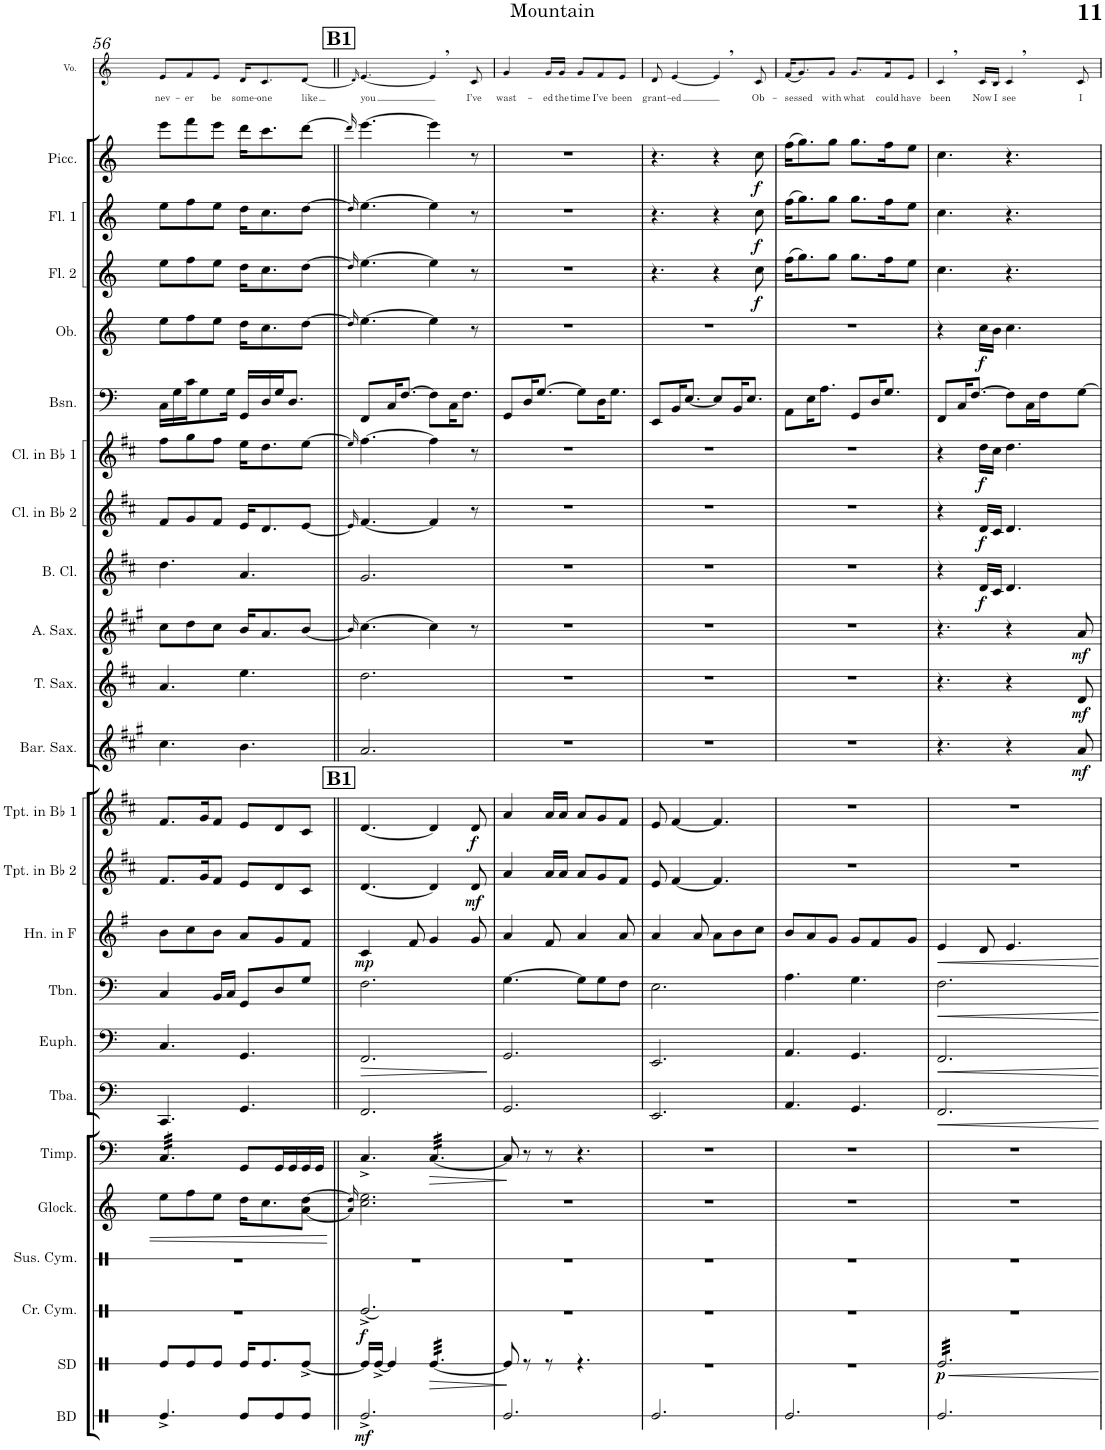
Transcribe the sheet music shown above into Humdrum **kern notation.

**kern	**dynam	**kern	**dynam	**kern	**dynam	**kern	**kern	**kern	**kern	**kern	**kern	**kern	**dynam	**kern	**dynam	**kern	**dynam	**kern	**dynam	**kern	**dynam	**kern	**dynam	**kern	**dynam	**kern	**dynam	**kern	**dynam	**kern	**kern	**dynam	**kern	**dynam	**kern	**dynam	**kern	**dynam	**kern	**text
*part24	*part24	*part23	*part23	*part22	*part22	*part21	*part20	*part19	*part18	*part17	*part16	*part15	*part15	*part14	*part14	*part13	*part13	*part12	*part12	*part11	*part11	*part10	*part10	*part9	*part9	*part8	*part8	*part7	*part7	*part6	*part5	*part5	*part4	*part4	*part3	*part3	*part2	*part2	*part1	*part1
*staff24	*staff24	*staff23	*staff23	*staff22	*staff22	*staff21	*staff20	*staff19	*staff18	*staff17	*staff16	*staff15	*staff15	*staff14	*staff14	*staff13	*staff13	*staff12	*staff12	*staff11	*staff11	*staff10	*staff10	*staff9	*staff9	*staff8	*staff8	*staff7	*staff7	*staff6	*staff5	*staff5	*staff4	*staff4	*staff3	*staff3	*staff2	*staff2	*staff1	*staff1
*I"Bass Drum	*	*I"Snare Drum	*	*I"Crash Cymbals	*	*I"Suspended Cymbal	*I"Glockenspiel	*I"Timpani	*I"Tuba	*I"Euphonium	*I"Trombone	*I"Horn in F	*	*I"Trumpet in Bb 2	*	*I"Trumpet in Bb 1	*	*I"Baritone Saxophone	*	*I"Tenor Saxophone	*	*I"Alto Saxophone	*	*I"Bass Clarinet	*	*I"Clarinet in Bb 2	*	*I"Clarinet in Bb 1	*	*I"Bassoon	*I"Oboe	*	*I"Flute 2	*	*I"Flute 1	*	*I"Piccolo	*	*I"Voice	*
*I'BD	*	*I'SD	*	*I'Cr. Cym.	*	*I'Sus. Cym.	*I'Glock.	*I'Timp.	*I'Tba.	*I'Euph.	*I'Tbn.	*I'Hn. in F	*	*I'Tpt. in Bb 2	*	*I'Tpt. in Bb 1	*	*I'Bar. Sax.	*	*I'T. Sax.	*	*I'A. Sax.	*	*I'B. Cl.	*	*I'Cl. in Bb 2	*	*I'Cl. in Bb 1	*	*I'Bsn.	*I'Ob.	*	*I'Fl. 2	*	*I'Fl. 1	*	*I'Picc.	*	*I'Vo.	*
!!LO:PB:g=z
*clefX	*	*clefX	*	*clefX	*	*clefX	*clefG2	*clefF4	*clefF4	*clefF4	*clefF4	*clefG2	*	*clefG2	*	*clefG2	*	*clefG2	*	*clefG2	*	*clefG2	*	*clefG2	*	*clefG2	*	*clefG2	*	*clefF4	*clefG2	*	*clefG2	*	*clefG2	*	*clefG2	*	*clefG2	*
*	*	*	*	*	*	*	*Trd-14c-24	*	*	*	*	*Trd4c7	*	*Trd1c2	*	*Trd1c2	*	*Trd12c21	*	*Trd8c14	*	*Trd5c9	*	*Trd8c14	*	*Trd1c2	*	*Trd1c2	*	*	*	*	*	*	*	*	*Trd-7c-12	*	*	*
*k[]	*	*k[]	*	*k[]	*	*k[]	*k[]	*k[]	*k[]	*k[]	*k[]	*k[f#]	*	*k[f#c#]	*	*k[f#c#]	*	*k[f#c#g#]	*	*k[f#c#]	*	*k[f#c#g#]	*	*k[f#c#]	*	*k[f#c#]	*	*k[f#c#]	*	*k[]	*k[]	*	*k[]	*	*k[]	*	*k[]	*	*k[]	*
*M6/8	*	*M6/8	*	*M6/8	*	*M6/8	*M6/8	*M6/8	*M6/8	*M6/8	*M6/8	*M6/8	*	*M6/8	*	*M6/8	*	*M6/8	*	*M6/8	*	*M6/8	*	*M6/8	*	*M6/8	*	*M6/8	*	*M6/8	*M6/8	*	*M6/8	*	*M6/8	*	*M6/8	*	*M6/8	*
=56	=56	=56	=56	=56	=56	=56	=56	=56	=56	=56	=56	=56	=56	=56	=56	=56	=56	=56	=56	=56	=56	=56	=56	=56	=56	=56	=56	=56	=56	=56	=56	=56	=56	=56	=56	=56	=56	=56	=56	=56
!	!	!	!	!	!	!	!	!	!	!	!	!	!	!	!	!	!	!	!	!	!	!	!	!	!	!	!	!	!	!	!	!	!	!	!	!	!	!	!	!LO:LY:b
*	*	*	*	*	*	*	*	*tremolo	*	*	*	*	*	*	*	*	*	*	*	*	*	*	*	*	*	*	*	*	*	*	*	*	*	*	*	*	*	*	*	*
4.Re^/	.	8Re/L	.	2.r	.	2.r	8ee\L	32C/LLL	4.CC/	4.C/	4C/	8b\L	.	8.f#/L	.	8.f#/L	.	4.cc#\	.	4.a/	.	8cc#\L	.	4.dd\	.	8f#/L	.	8ff#\L	.	16C\LL	8ee\L	.	8ee\L	.	8ee\L	.	8eee\L	.	8e/L	nev-
.	.	.	.	.	.	.	.	32C/	.	.	.	.	.	.	.	.	.	.	.	.	.	.	.	.	.	.	.	.	.	.	.	.	.	.	.	.	.	.	.	.
.	.	.	.	.	.	.	.	32C/	.	.	.	.	.	.	.	.	.	.	.	.	.	.	.	.	.	.	.	.	.	16G\	.	.	.	.	.	.	.	.	.	.
.	.	.	.	.	.	.	.	32C/	.	.	.	.	.	.	.	.	.	.	.	.	.	.	.	.	.	.	.	.	.	.	.	.	.	.	.	.	.	.	.	.
!	!	!	!	!	!	!	!	!	!	!	!	!	!	!	!	!	!	!	!	!	!	!	!	!	!	!	!	!	!	!	!	!	!	!	!	!	!	!	!	!LO:LY:b
.	.	8Re/	.	.	.	.	8ff\	32C/	.	.	.	8cc\	.	.	.	.	.	.	.	.	.	8dd\	.	.	.	8g/	.	8gg\	.	16c\J	8ff\	.	8ff\	.	8ff\	.	8fff\	.	8f/	-er
.	.	.	.	.	.	.	.	32C/	.	.	.	.	.	.	.	.	.	.	.	.	.	.	.	.	.	.	.	.	.	.	.	.	.	.	.	.	.	.	.	.
.	.	.	.	.	.	.	.	32C/	.	.	.	.	.	16g/K	.	16g/K	.	.	.	.	.	.	.	.	.	.	.	.	.	8G\	.	.	.	.	.	.	.	.	.	.
.	.	.	.	.	.	.	.	32C/	.	.	.	.	.	.	.	.	.	.	.	.	.	.	.	.	.	.	.	.	.	.	.	.	.	.	.	.	.	.	.	.
!	!	!	!	!	!	!	!	!	!	!	!	!	!	!	!	!	!	!	!	!	!	!	!	!	!	!	!	!	!	!	!	!	!	!	!	!	!	!	!	!LO:LY:b
.	.	8Re/J	.	.	.	.	8ee\J	32C/	.	.	16BB/LL	8b\J	.	8f#/J	.	8f#/J	.	.	.	.	.	8cc#\J	.	.	.	8f#/J	.	8ff#\J	.	.	8ee\J	.	8ee\J	.	8ee\J	.	8eee\J	.	8e/J	be
.	.	.	.	.	.	.	.	32C/	.	.	.	.	.	.	.	.	.	.	.	.	.	.	.	.	.	.	.	.	.	.	.	.	.	.	.	.	.	.	.	.
.	.	.	.	.	.	.	.	32C/	.	.	16C/JJ	.	.	.	.	.	.	.	.	.	.	.	.	.	.	.	.	.	.	16G\Jk	.	.	.	.	.	.	.	.	.	.
.	.	.	.	.	.	.	.	32C/JJJ	.	.	.	.	.	.	.	.	.	.	.	.	.	.	.	.	.	.	.	.	.	.	.	.	.	.	.	.	.	.	.	.
*	*	*	*	*	*	*	*	*Xtremolo	*	*	*	*	*	*	*	*	*	*	*	*	*	*	*	*	*	*	*	*	*	*	*	*	*	*	*	*	*	*	*	*
!	!	!	!	!	!	!	!	!	!	!	!	!	!	!	!	!	!	!	!	!	!	!	!	!	!	!	!	!	!	!	!	!	!	!	!	!	!	!	!	!LO:LY:b
8Re/L	.	16Re/KL	.	.	.	.	16dd\KL	8GG/L	4.GG/	4.GG/	8GG/L	8a/L	.	8e/L	.	8e/L	.	4.b\	.	4.ee\	.	16b/KL	.	4.a/	.	16e/KL	.	16ee\KL	.	16GG/LL	16dd\KL	.	16dd\KL	.	16dd\KL	.	16ddd\KL	.	16d/KL	some-
!	!	!	!	!	!	!	!	!	!	!	!	!	!	!	!	!	!	!	!	!	!	!	!	!	!	!	!	!	!	!	!	!	!	!	!	!	!	!	!	!LO:LY:b
.	.	8.Re/	.	.	.	.	8.cc\	.	.	.	.	.	.	.	.	.	.	.	.	.	.	8.a/	.	.	.	8.d/	.	8.dd\	.	16D/	8.cc\	.	8.cc\	.	8.cc\	.	8.ccc\	.	8.c/	-one
8Re/	.	.	.	.	.	.	.	16GG/L	.	.	8D/	8g/	.	8d/	.	8d/	.	.	.	.	.	.	.	.	.	.	.	.	.	16G/J	.	.	.	.	.	.	.	.	.	.
.	.	.	.	.	.	.	.	16GG/	.	.	.	.	.	.	.	.	.	.	.	.	.	.	.	.	.	.	.	.	.	8.D/J	.	.	.	.	.	.	.	.	.	.
!	!	!	!	!	!	!	!	!	!	!	!	!	!	!	!	!	!	!	!	!	!	!	!	!	!	!	!	!	!	!	!	!	!	!	!	!	!	!	!	!LO:LY:b
8Re/J	.	[8Re^/J	.	.	.	.	[8a\ [8dd\J	16GG/	.	.	8G/J	8f#/J	.	8c#/J	.	8c#/J	.	.	.	.	.	[8b/J	.	.	.	[8e/J	.	[8ee\J	.	.	[8dd\J	.	[8dd\J	.	[8dd\J	.	[8ddd\J	.	[8d/J	like
.	.	.	.	.	.	.	.	16GG/JJ	.	.	.	.	.	.	.	.	.	.	.	.	.	.	.	.	.	.	.	.	.	.	.	.	.	.	.	.	.	.	.	.
!!LO:REH:place=s1:a:B:cj:fs=14:t=B1
!!LO:REH:place=s13:a:B:cj:fs=14:t=B1
=57||	=57||	=57||	=57||	=57||	=57||	=57||	=57||	=57||	=57||	=57||	=57||	=57||	=57||	=57||	=57||	=57||	=57||	=57||	=57||	=57||	=57||	=57||	=57||	=57||	=57||	=57||	=57||	=57||	=57||	=57||	=57||	=57||	=57||	=57||	=57||	=57||	=57||	=57||	=57||	=57||
.	.	.	.	.	.	.	16qa/] 16qdd/]	.	.	.	.	.	.	.	.	.	.	.	.	.	.	16qb/]	.	.	.	16qe/]	.	16qee/]	.	.	16qdd/]	.	16qdd/]	.	16qdd/]	.	16qddd/]	.	16qd/]	.
!	!LO:DY:b	!	!	!	!LO:DY:b	!	!	!	!	!	!	!	!LO:DY:b	!	!	!	!	!	!	!	!	!	!	!	!	!	!	!	!	!	!	!	!	!	!	!	!	!	!	!LO:LY:b
2.Re^/	mf	16Re/LL]	.	2.Re^/	f	2.r	2.cc\ 2.ee\	4.C^/	2.FF/	2.FF/	2.F\	4c/	mp	[4.d/	.	[4.d/	.	2.a/	.	2.dd\	.	[4.cc#\	.	2.g/	.	[4.f#/	.	[4.ff#\	.	8FF/L	[4.ee\	.	[4.ee\	.	[4.ee\	.	[4.eee\	.	[4.e/	you
.	.	[16Re^/JJ	.	.	.	.	.	.	.	.	.	.	.	.	.	.	.	.	.	.	.	.	.	.	.	.	.	.	.	.	.	.	.	.	.	.	.	.	.	.
.	.	4Re/]	.	.	.	.	.	.	.	.	.	.	.	.	.	.	.	.	.	.	.	.	.	.	.	.	.	.	.	16C/K	.	.	.	.	.	.	.	.	.	.
.	.	.	.	.	.	.	.	.	.	.	.	.	.	.	.	.	.	.	.	.	.	.	.	.	.	.	.	.	.	[8.F/J	.	.	.	.	.	.	.	.	.	.
.	.	.	.	.	.	.	.	.	.	.	.	8f#/	.	.	.	.	.	.	.	.	.	.	.	.	.	.	.	.	.	.	.	.	.	.	.	.	.	.	.	.
*	*	*tremolo	*	*	*	*	*	*	*	*	*	*	*	*	*	*	*	*	*	*	*	*	*	*	*	*	*	*	*	*	*	*	*	*	*	*	*	*	*	*
*	*	*	*	*	*	*	*	*tremolo	*	*	*	*	*	*	*	*	*	*	*	*	*	*	*	*	*	*	*	*	*	*	*	*	*	*	*	*	*	*	*	*
.	.	[32Re/LLL	.	.	.	.	.	[32C/LLL	.	.	.	4g/	.	4d/]	.	4d/]	.	.	.	.	.	4cc#\]	.	.	.	4f#/]	.	4ff#\]	.	8F\L]	4ee\]	.	4ee\]	.	4ee\]	.	4eee\]	.	4e/]	.
.	.	32Re/	.	.	.	.	.	32C/	.	.	.	.	.	.	.	.	.	.	.	.	.	.	.	.	.	.	.	.	.	.	.	.	.	.	.	.	.	.	.	.
.	.	32Re/	.	.	.	.	.	32C/	.	.	.	.	.	.	.	.	.	.	.	.	.	.	.	.	.	.	.	.	.	.	.	.	.	.	.	.	.	.	.	.
.	.	32Re/	.	.	.	.	.	32C/	.	.	.	.	.	.	.	.	.	.	.	.	.	.	.	.	.	.	.	.	.	.	.	.	.	.	.	.	.	.	.	.
.	.	32Re/	.	.	.	.	.	32C/	.	.	.	.	.	.	.	.	.	.	.	.	.	.	.	.	.	.	.	.	.	16C\K	.	.	.	.	.	.	.	.	.	.
.	.	32Re/	.	.	.	.	.	32C/	.	.	.	.	.	.	.	.	.	.	.	.	.	.	.	.	.	.	.	.	.	.	.	.	.	.	.	.	.	.	.	.
.	.	32Re/	.	.	.	.	.	32C/	.	.	.	.	.	.	.	.	.	.	.	.	.	.	.	.	.	.	.	.	.	8.F\J	.	.	.	.	.	.	.	.	.	.
.	.	32Re/	.	.	.	.	.	32C/	.	.	.	.	.	.	.	.	.	.	.	.	.	.	.	.	.	.	.	.	.	.	.	.	.	.	.	.	.	.	.	.
!	!	!	!	!	!	!	!	!	!	!	!	!	!	!	!LO:DY:b	!	!LO:DY:b	!	!	!	!	!	!	!	!	!	!	!	!	!	!	!	!	!	!	!	!	!	!	!LO:LY:b
.	.	32Re/	.	.	.	.	.	32C/	.	.	.	8g/	.	8d/	mf	8d/	f	.	.	.	.	8r	.	.	.	8r	.	8r	.	.	8r	.	8r	.	8r	.	8r	.	8c/	I’ve
.	.	32Re/	.	.	.	.	.	32C/	.	.	.	.	.	.	.	.	.	.	.	.	.	.	.	.	.	.	.	.	.	.	.	.	.	.	.	.	.	.	.	.
.	.	32Re/	.	.	.	.	.	32C/	.	.	.	.	.	.	.	.	.	.	.	.	.	.	.	.	.	.	.	.	.	.	.	.	.	.	.	.	.	.	.	.
.	.	32Re/JJJ	.	.	.	.	.	32C/JJJ	.	.	.	.	.	.	.	.	.	.	.	.	.	.	.	.	.	.	.	.	.	.	.	.	.	.	.	.	.	.	.	.
*	*	*	*	*	*	*	*	*Xtremolo	*	*	*	*	*	*	*	*	*	*	*	*	*	*	*	*	*	*	*	*	*	*	*	*	*	*	*	*	*	*	*	*
*	*	*Xtremolo	*	*	*	*	*	*	*	*	*	*	*	*	*	*	*	*	*	*	*	*	*	*	*	*	*	*	*	*	*	*	*	*	*	*	*	*	*	*
=58	=58	=58	=58	=58	=58	=58	=58	=58	=58	=58	=58	=58	=58	=58	=58	=58	=58	=58	=58	=58	=58	=58	=58	=58	=58	=58	=58	=58	=58	=58	=58	=58	=58	=58	=58	=58	=58	=58	=58	=58
!	!	!	!	!	!	!	!	!	!	!	!	!	!	!	!	!	!	!	!	!	!	!	!	!	!	!	!	!	!	!	!	!	!	!	!	!	!	!	!	!LO:LY:b
2.Re/	.	8Re/]	.	2.r	.	2.r	2.r	8C/]	2.GG/	2.GG/	[4.G\	4a/	.	4a/	.	4a/	.	2.r	.	2.r	.	2.r	.	2.r	.	2.r	.	2.r	.	8GG/L	2.r	.	2.r	.	2.r	.	2.r	.	4g/	wast-
.	.	8r	.	.	.	.	.	8r	.	.	.	.	.	.	.	.	.	.	.	.	.	.	.	.	.	.	.	.	.	16D/K	.	.	.	.	.	.	.	.	.	.
.	.	.	.	.	.	.	.	.	.	.	.	.	.	.	.	.	.	.	.	.	.	.	.	.	.	.	.	.	.	[8.G/J	.	.	.	.	.	.	.	.	.	.
!	!	!	!	!	!	!	!	!	!	!	!	!	!	!	!	!	!	!	!	!	!	!	!	!	!	!	!	!	!	!	!	!	!	!	!	!	!	!	!	!LO:LY:b
.	.	8r	.	.	.	.	.	8r	.	.	.	8f#/	.	16a/LL	.	16a/LL	.	.	.	.	.	.	.	.	.	.	.	.	.	.	.	.	.	.	.	.	.	.	16g/LL	-ed
!	!	!	!	!	!	!	!	!	!	!	!	!	!	!	!	!	!	!	!	!	!	!	!	!	!	!	!	!	!	!	!	!	!	!	!	!	!	!	!	!LO:LY:b
.	.	.	.	.	.	.	.	.	.	.	.	.	.	16a/JJ	.	16a/JJ	.	.	.	.	.	.	.	.	.	.	.	.	.	.	.	.	.	.	.	.	.	.	16g/JJ	the
!	!	!	!	!	!	!	!	!	!	!	!	!	!	!	!	!	!	!	!	!	!	!	!	!	!	!	!	!	!	!	!	!	!	!	!	!	!	!	!	!LO:LY:b
.	.	4.r	.	.	.	.	.	4.r	.	.	8G\L]	4a/	.	8a/L	.	8a/L	.	.	.	.	.	.	.	.	.	.	.	.	.	8G\L]	.	.	.	.	.	.	.	.	8g/L	time
!	!	!	!	!	!	!	!	!	!	!	!	!	!	!	!	!	!	!	!	!	!	!	!	!	!	!	!	!	!	!	!	!	!	!	!	!	!	!	!	!LO:LY:b
.	.	.	.	.	.	.	.	.	.	.	8G\	.	.	8g/	.	8g/	.	.	.	.	.	.	.	.	.	.	.	.	.	16D\K	.	.	.	.	.	.	.	.	8f/	I’ve
.	.	.	.	.	.	.	.	.	.	.	.	.	.	.	.	.	.	.	.	.	.	.	.	.	.	.	.	.	.	8.G\J	.	.	.	.	.	.	.	.	.	.
!	!	!	!	!	!	!	!	!	!	!	!	!	!	!	!	!	!	!	!	!	!	!	!	!	!	!	!	!	!	!	!	!	!	!	!	!	!	!	!	!LO:LY:b
.	.	.	.	.	.	.	.	.	.	.	8F\J	8a/	.	8f#/J	.	8f#/J	.	.	.	.	.	.	.	.	.	.	.	.	.	.	.	.	.	.	.	.	.	.	8e/J	been
=59	=59	=59	=59	=59	=59	=59	=59	=59	=59	=59	=59	=59	=59	=59	=59	=59	=59	=59	=59	=59	=59	=59	=59	=59	=59	=59	=59	=59	=59	=59	=59	=59	=59	=59	=59	=59	=59	=59	=59	=59
!	!	!	!	!	!	!	!	!	!	!	!	!	!	!	!	!	!	!	!	!	!	!	!	!	!	!	!	!	!	!	!	!	!	!	!	!	!	!	!	!LO:LY:b
2.Re/	.	2.r	.	2.r	.	2.r	2.r	2.r	2.EE/	2.EE/	2.E\	4a/	.	8e/	.	8e/	.	2.r	.	2.r	.	2.r	.	2.r	.	2.r	.	2.r	.	8EE/L	2.r	.	4.r	.	4.r	.	4.r	.	8d/	grant-
!	!	!	!	!	!	!	!	!	!	!	!	!	!	!	!	!	!	!	!	!	!	!	!	!	!	!	!	!	!	!	!	!	!	!	!	!	!	!	!	!LO:LY:b
.	.	.	.	.	.	.	.	.	.	.	.	.	.	[4f#/	.	[4f#/	.	.	.	.	.	.	.	.	.	.	.	.	.	16BB/K	.	.	.	.	.	.	.	.	[4e/	-ed
.	.	.	.	.	.	.	.	.	.	.	.	.	.	.	.	.	.	.	.	.	.	.	.	.	.	.	.	.	.	[8.E/J	.	.	.	.	.	.	.	.	.	.
.	.	.	.	.	.	.	.	.	.	.	.	8a/	.	.	.	.	.	.	.	.	.	.	.	.	.	.	.	.	.	.	.	.	.	.	.	.	.	.	.	.
.	.	.	.	.	.	.	.	.	.	.	.	8a\L	.	4.f#/]	.	4.f#/]	.	.	.	.	.	.	.	.	.	.	.	.	.	8E/L]	.	.	4r	.	4r	.	4r	.	4e/]	.
.	.	.	.	.	.	.	.	.	.	.	.	8b\	.	.	.	.	.	.	.	.	.	.	.	.	.	.	.	.	.	16BB/K	.	.	.	.	.	.	.	.	.	.
.	.	.	.	.	.	.	.	.	.	.	.	.	.	.	.	.	.	.	.	.	.	.	.	.	.	.	.	.	.	8.E/J	.	.	.	.	.	.	.	.	.	.
!	!	!	!	!	!	!	!	!	!	!	!	!	!	!	!	!	!	!	!	!	!	!	!	!	!	!	!	!	!	!	!	!	!	!LO:DY:b	!	!LO:DY:b	!	!LO:DY:b	!	!LO:LY:b
.	.	.	.	.	.	.	.	.	.	.	.	8cc\J	.	.	.	.	.	.	.	.	.	.	.	.	.	.	.	.	.	.	.	.	8cc\	f	8cc\	f	8cc\	f	8c/	Ob-
=60	=60	=60	=60	=60	=60	=60	=60	=60	=60	=60	=60	=60	=60	=60	=60	=60	=60	=60	=60	=60	=60	=60	=60	=60	=60	=60	=60	=60	=60	=60	=60	=60	=60	=60	=60	=60	=60	=60	=60	=60
!	!	!	!	!	!	!	!	!	!	!	!	!	!	!	!	!	!	!	!	!	!	!	!	!	!	!	!	!	!	!	!	!	!	!	!	!	!	!	!	!LO:LY:b
2.Re/	.	2.r	.	2.r	.	2.r	2.r	2.r	4.AA/	4.AA/	4.A\	8b/L	.	2.r	.	2.r	.	2.r	.	2.r	.	2.r	.	2.r	.	2.r	.	2.r	.	8AA\L	2.r	.	(16ff\KL	.	(16ff\KL	.	(16ff\KL	.	(16f/KL	-sessed
.	.	.	.	.	.	.	.	.	.	.	.	.	.	.	.	.	.	.	.	.	.	.	.	.	.	.	.	.	.	.	.	.	8.gg\)	.	8.gg\)	.	8.gg\)	.	8.g/)	.
.	.	.	.	.	.	.	.	.	.	.	.	8a/	.	.	.	.	.	.	.	.	.	.	.	.	.	.	.	.	.	16E\K	.	.	.	.	.	.	.	.	.	.
.	.	.	.	.	.	.	.	.	.	.	.	.	.	.	.	.	.	.	.	.	.	.	.	.	.	.	.	.	.	8.A\J	.	.	.	.	.	.	.	.	.	.
!	!	!	!	!	!	!	!	!	!	!	!	!	!	!	!	!	!	!	!	!	!	!	!	!	!	!	!	!	!	!	!	!	!	!	!	!	!	!	!	!LO:LY:b
.	.	.	.	.	.	.	.	.	.	.	.	8g/J	.	.	.	.	.	.	.	.	.	.	.	.	.	.	.	.	.	.	.	.	8gg\J	.	8gg\J	.	8gg\J	.	8g/J	with
!	!	!	!	!	!	!	!	!	!	!	!	!	!	!	!	!	!	!	!	!	!	!	!	!	!	!	!	!	!	!	!	!	!	!	!	!	!	!	!	!LO:LY:b
.	.	.	.	.	.	.	.	.	4.GG/	4.GG/	4.G\	8g/L	.	.	.	.	.	.	.	.	.	.	.	.	.	.	.	.	.	8GG/L	.	.	8.gg\L	.	8.gg\L	.	8.gg\L	.	8.g/L	what
.	.	.	.	.	.	.	.	.	.	.	.	8f#/	.	.	.	.	.	.	.	.	.	.	.	.	.	.	.	.	.	16D/K	.	.	.	.	.	.	.	.	.	.
!	!	!	!	!	!	!	!	!	!	!	!	!	!	!	!	!	!	!	!	!	!	!	!	!	!	!	!	!	!	!	!	!	!	!	!	!	!	!	!	!LO:LY:b
.	.	.	.	.	.	.	.	.	.	.	.	.	.	.	.	.	.	.	.	.	.	.	.	.	.	.	.	.	.	8.G/J	.	.	16ff\K	.	16ff\K	.	16ff\K	.	16f/K	could
!	!	!	!	!	!	!	!	!	!	!	!	!	!	!	!	!	!	!	!	!	!	!	!	!	!	!	!	!	!	!	!	!	!	!	!	!	!	!	!	!LO:LY:b
.	.	.	.	.	.	.	.	.	.	.	.	8g/J	.	.	.	.	.	.	.	.	.	.	.	.	.	.	.	.	.	.	.	.	8ee\J	.	8ee\J	.	8ee\J	.	8e/J	have
=61	=61	=61	=61	=61	=61	=61	=61	=61	=61	=61	=61	=61	=61	=61	=61	=61	=61	=61	=61	=61	=61	=61	=61	=61	=61	=61	=61	=61	=61	=61	=61	=61	=61	=61	=61	=61	=61	=61	=61	=61
!	!	!	!LO:DY:b	!	!	!	!	!	!	!	!	!	!	!	!	!	!	!	!	!	!	!	!	!	!	!	!	!	!	!	!	!	!	!	!	!	!	!	!	!LO:LY:b
*	*	*tremolo	*	*	*	*	*	*	*	*	*	*	*	*	*	*	*	*	*	*	*	*	*	*	*	*	*	*	*	*	*	*	*	*	*	*	*	*	*	*
2.Re/	.	32Re/LLL	p	2.r	.	2.r	2.r	2.r	2.FF/	2.FF/	2.F\	4e/	.	2.r	.	2.r	.	4.r	.	4.r	.	4.r	.	4r	.	4r	.	4r	.	8FF/L	4r	.	4.cc\	.	4.cc\	.	4.cc\	.	4c/	been
.	.	32Re/	.	.	.	.	.	.	.	.	.	.	.	.	.	.	.	.	.	.	.	.	.	.	.	.	.	.	.	.	.	.	.	.	.	.	.	.	.	.
.	.	32Re/	.	.	.	.	.	.	.	.	.	.	.	.	.	.	.	.	.	.	.	.	.	.	.	.	.	.	.	.	.	.	.	.	.	.	.	.	.	.
.	.	32Re/	.	.	.	.	.	.	.	.	.	.	.	.	.	.	.	.	.	.	.	.	.	.	.	.	.	.	.	.	.	.	.	.	.	.	.	.	.	.
.	.	32Re/	.	.	.	.	.	.	.	.	.	.	.	.	.	.	.	.	.	.	.	.	.	.	.	.	.	.	.	16C/K	.	.	.	.	.	.	.	.	.	.
.	.	32Re/	.	.	.	.	.	.	.	.	.	.	.	.	.	.	.	.	.	.	.	.	.	.	.	.	.	.	.	.	.	.	.	.	.	.	.	.	.	.
.	.	32Re/	.	.	.	.	.	.	.	.	.	.	.	.	.	.	.	.	.	.	.	.	.	.	.	.	.	.	.	[8.F/J	.	.	.	.	.	.	.	.	.	.
.	.	32Re/	.	.	.	.	.	.	.	.	.	.	.	.	.	.	.	.	.	.	.	.	.	.	.	.	.	.	.	.	.	.	.	.	.	.	.	.	.	.
!	!	!	!	!	!	!	!	!	!	!	!	!	!	!	!	!	!	!	!	!	!	!	!	!	!LO:DY:b	!	!LO:DY:b	!	!LO:DY:b	!	!	!LO:DY:b	!	!	!	!	!	!	!	!LO:LY:b
.	.	32Re/	.	.	.	.	.	.	.	.	.	8d/	.	.	.	.	.	.	.	.	.	.	.	16d/LL	f	16d/LL	f	16dd\LL	f	.	16cc\LL	f	.	.	.	.	.	.	16c/LL	Now
.	.	32Re/	.	.	.	.	.	.	.	.	.	.	.	.	.	.	.	.	.	.	.	.	.	.	.	.	.	.	.	.	.	.	.	.	.	.	.	.	.	.
!	!	!	!	!	!	!	!	!	!	!	!	!	!	!	!	!	!	!	!	!	!	!	!	!	!	!	!	!	!	!	!	!	!	!	!	!	!	!	!	!LO:LY:b
.	.	32Re/	.	.	.	.	.	.	.	.	.	.	.	.	.	.	.	.	.	.	.	.	.	16c#/JJ	.	16c#/JJ	.	16cc#\JJ	.	.	16b\JJ	.	.	.	.	.	.	.	16B/JJ	I
.	.	32Re/	.	.	.	.	.	.	.	.	.	.	.	.	.	.	.	.	.	.	.	.	.	.	.	.	.	.	.	.	.	.	.	.	.	.	.	.	.	.
!	!	!	!	!	!	!	!	!	!	!	!	!	!	!	!	!	!	!	!	!	!	!	!	!	!	!	!	!	!	!	!	!	!	!	!	!	!	!	!	!LO:LY:b
.	.	32Re/	.	.	.	.	.	.	.	.	.	4.e/	.	.	.	.	.	4r	.	4r	.	4r	.	4.d/	.	4.d/	.	4.dd\	.	8F\L]	4.cc\	.	4.r	.	4.r	.	4.r	.	4c/	see
.	.	32Re/	.	.	.	.	.	.	.	.	.	.	.	.	.	.	.	.	.	.	.	.	.	.	.	.	.	.	.	.	.	.	.	.	.	.	.	.	.	.
.	.	32Re/	.	.	.	.	.	.	.	.	.	.	.	.	.	.	.	.	.	.	.	.	.	.	.	.	.	.	.	.	.	.	.	.	.	.	.	.	.	.
.	.	32Re/	.	.	.	.	.	.	.	.	.	.	.	.	.	.	.	.	.	.	.	.	.	.	.	.	.	.	.	.	.	.	.	.	.	.	.	.	.	.
.	.	32Re/	.	.	.	.	.	.	.	.	.	.	.	.	.	.	.	.	.	.	.	.	.	.	.	.	.	.	.	16C\L	.	.	.	.	.	.	.	.	.	.
.	.	32Re/	.	.	.	.	.	.	.	.	.	.	.	.	.	.	.	.	.	.	.	.	.	.	.	.	.	.	.	.	.	.	.	.	.	.	.	.	.	.
.	.	32Re/	.	.	.	.	.	.	.	.	.	.	.	.	.	.	.	.	.	.	.	.	.	.	.	.	.	.	.	16F\J	.	.	.	.	.	.	.	.	.	.
.	.	32Re/	.	.	.	.	.	.	.	.	.	.	.	.	.	.	.	.	.	.	.	.	.	.	.	.	.	.	.	.	.	.	.	.	.	.	.	.	.	.
!	!	!	!	!	!	!	!	!	!	!	!	!	!	!	!	!	!	!	!LO:DY:b	!	!LO:DY:b	!	!LO:DY:b	!	!	!	!	!	!	!	!	!	!	!	!	!	!	!	!	!LO:LY:b
.	.	32Re/	.	.	.	.	.	.	.	.	.	.	.	.	.	.	.	8a/	mf	8d/	mf	8a/	mf	.	.	.	.	.	.	[8G\J	.	.	.	.	.	.	.	.	8c/	I
.	.	32Re/	.	.	.	.	.	.	.	.	.	.	.	.	.	.	.	.	.	.	.	.	.	.	.	.	.	.	.	.	.	.	.	.	.	.	.	.	.	.
.	.	32Re/	.	.	.	.	.	.	.	.	.	.	.	.	.	.	.	.	.	.	.	.	.	.	.	.	.	.	.	.	.	.	.	.	.	.	.	.	.	.
.	.	32Re/JJJ	.	.	.	.	.	.	.	.	.	.	.	.	.	.	.	.	.	.	.	.	.	.	.	.	.	.	.	.	.	.	.	.	.	.	.	.	.	.
*	*	*Xtremolo	*	*	*	*	*	*	*	*	*	*	*	*	*	*	*	*	*	*	*	*	*	*	*	*	*	*	*	*	*	*	*	*	*	*	*	*	*	*
=	=	=	=	=	=	=	=	=	=	=	=	=	=	=	=	=	=	=	=	=	=	=	=	=	=	=	=	=	=	=	=	=	=	=	=	=	=	=	=	=
*-	*-	*-	*-	*-	*-	*-	*-	*-	*-	*-	*-	*-	*-	*-	*-	*-	*-	*-	*-	*-	*-	*-	*-	*-	*-	*-	*-	*-	*-	*-	*-	*-	*-	*-	*-	*-	*-	*-	*-	*-
